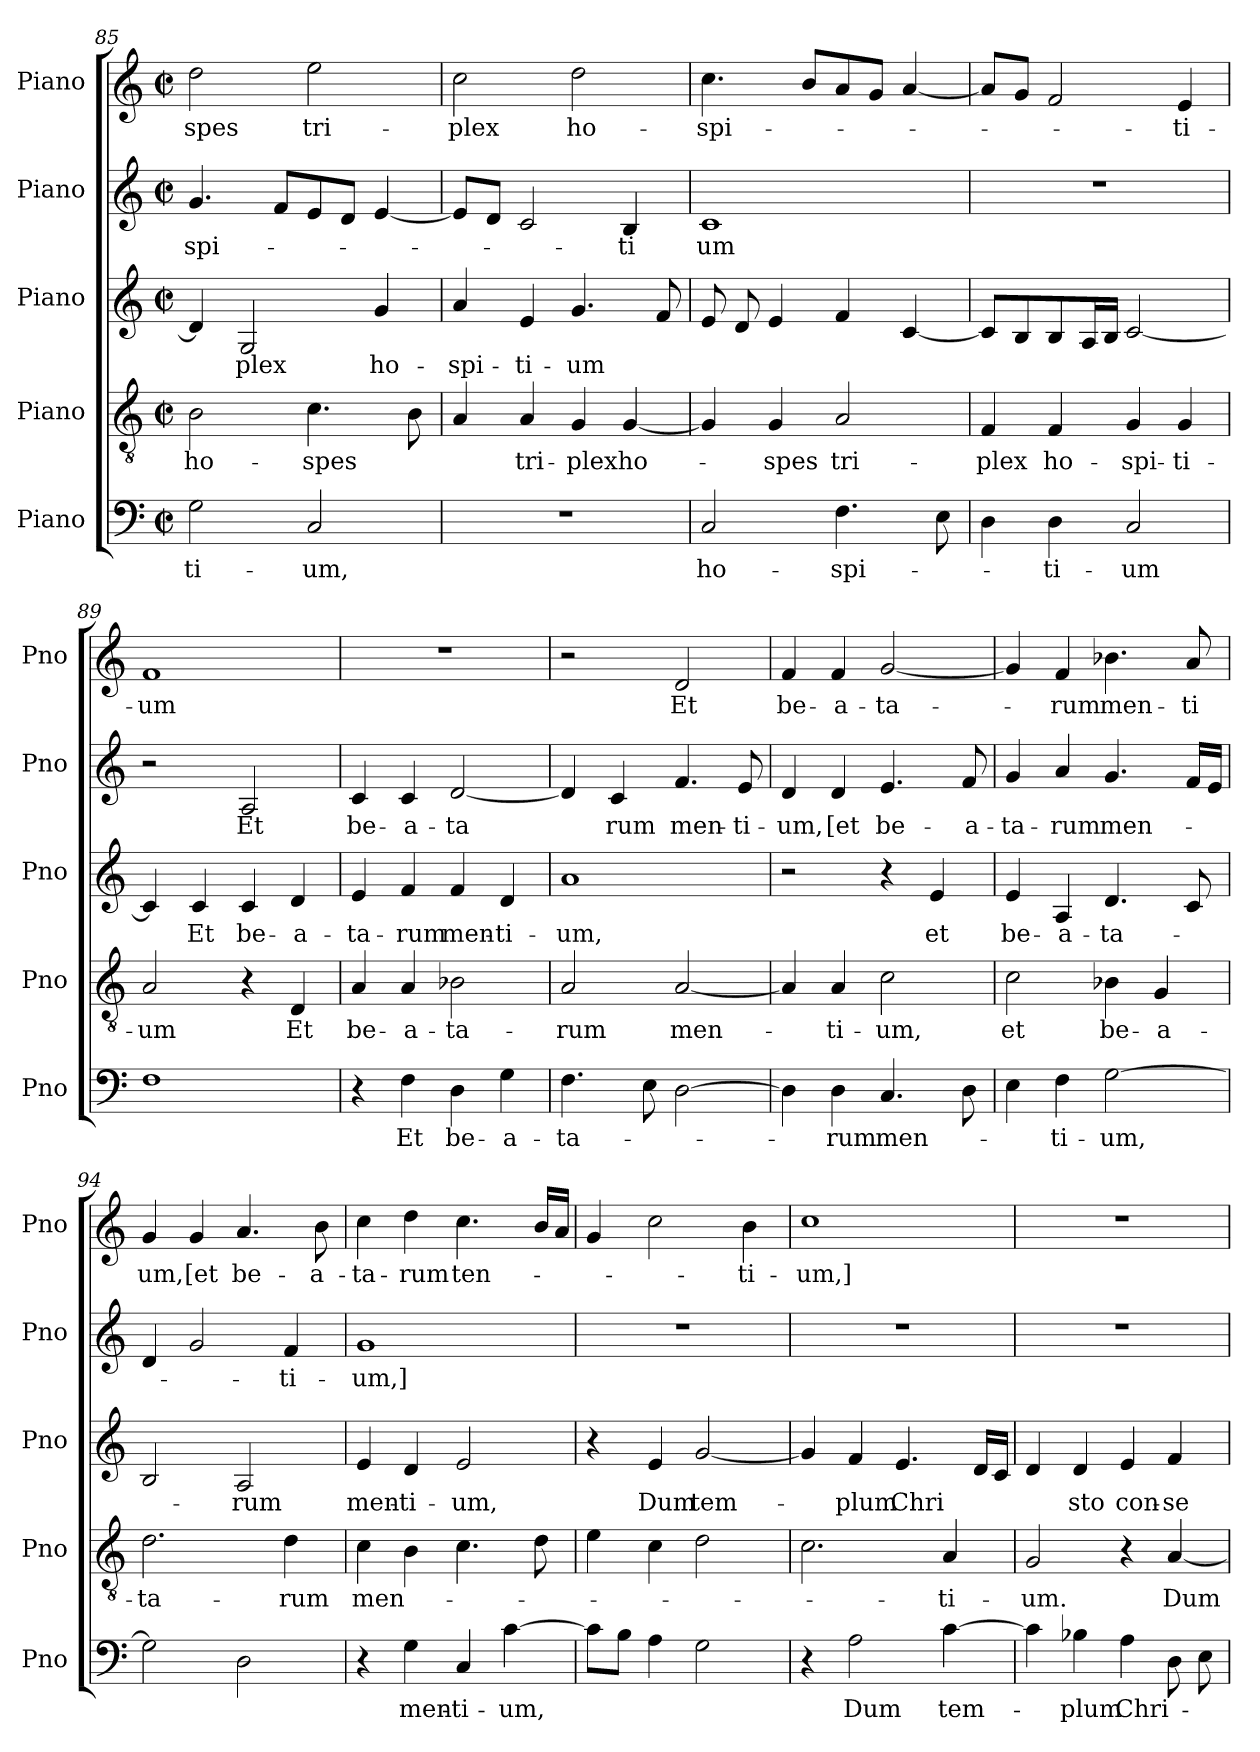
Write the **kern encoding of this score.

**kern	**text	**kern	**text	**kern	**text	**kern	**text	**kern	**text
*part5	*part5	*part4	*part4	*part3	*part3	*part2	*part2	*part1	*part1
*staff5	*staff5	*staff4	*staff4	*staff3	*staff3	*staff2	*staff2	*staff1	*staff1
*I"Piano	*	*I"Piano	*	*I"Piano	*	*I"Piano	*	*I"Piano	*
*I'Pno	*	*I'Pno	*	*I'Pno	*	*I'Pno	*	*I'Pno	*
*clefF4	*	*clefGv2	*	*clefG2	*	*clefG2	*	*clefG2	*
*k[]	*	*k[]	*	*k[]	*	*k[]	*	*k[]	*
*M2/2	*	*M2/2	*	*M2/2	*	*M2/2	*	*M2/2	*
*met(c|)	*	*met(c|)	*	*met(c|)	*	*met(c|)	*	*met(c|)	*
=85	=85	=85	=85	=85	=85	=85	=85	=85	=85
!	!LO:LY:b	!	!LO:LY:b	!	!	!	!LO:LY:b	!	!LO:LY:b
2G\	-ti-	2B\	ho-	4d/]	.	4.g/	-spi-	2dd\	-spes
!	!	!	!	!	!LO:LY:b	!	!	!	!
.	.	.	.	2G/	-plex	.	.	.	.
.	.	.	.	.	.	8f/L	.	.	.
!	!LO:LY:b	!	!LO:LY:b	!	!	!	!	!	!LO:LY:b
2C/	-um,	4.c\	-spes	.	.	8e/	.	2ee\	tri-
.	.	.	.	.	.	8d/J	.	.	.
!	!	!	!	!	!LO:LY:b	!	!	!	!
.	.	.	.	4g/	ho-	[4e/	.	.	.
.	.	8B\	.	.	.	.	.	.	.
=86	=86	=86	=86	=86	=86	=86	=86	=86	=86
!	!	!	!	!	!LO:LY:b	!	!	!	!LO:LY:b
1r	.	4A/	.	4a/	-spi-	8e/L]	.	2cc\	-plex
.	.	.	.	.	.	8d/J	.	.	.
!	!	!	!LO:LY:b	!	!LO:LY:b	!	!	!	!
.	.	4A/	tri-	4e/	-ti-	2c/	.	.	.
!	!	!	!LO:LY:b	!	!LO:LY:b	!	!	!	!LO:LY:b
.	.	4G/	-plex	4.g/	-um	.	.	2dd\	ho-
!	!	!	!LO:LY:b	!	!	!	!LO:LY:b	!	!
.	.	[4G/	ho-	.	.	4B/	-ti	.	.
.	.	.	.	8f/	.	.	.	.	.
=87	=87	=87	=87	=87	=87	=87	=87	=87	=87
!	!LO:LY:b	!	!	!	!	!	!LO:LY:b	!	!LO:LY:b
2C/	ho-	4G/]	.	8e/	.	1c	um	4.cc\	-spi-
.	.	.	.	8d/	.	.	.	.	.
!	!	!	!LO:LY:b	!	!	!	!	!	!
.	.	4G/	-spes	4e/	.	.	.	.	.
.	.	.	.	.	.	.	.	8b/L	.
!	!LO:LY:b	!	!LO:LY:b	!	!	!	!	!	!
4.F\	-spi-	2A/	tri-	4f/	.	.	.	8a/	.
.	.	.	.	.	.	.	.	8g/J	.
.	.	.	.	[4c/	.	.	.	[4a/	.
8E\	.	.	.	.	.	.	.	.	.
!!LO:PB:g=z
=88	=88	=88	=88	=88	=88	=88	=88	=88	=88
!	!	!	!LO:LY:b	!	!	!	!	!	!
4D\	.	4F/	-plex	8c/L]	.	1r	.	8a/L]	.
.	.	.	.	8B/	.	.	.	8g/J	.
!	!LO:LY:b	!	!LO:LY:b	!	!	!	!	!	!
4D\	-ti-	4F/	ho-	8B/	.	.	.	2f/	.
.	.	.	.	16A/L	.	.	.	.	.
.	.	.	.	16B/JJ	.	.	.	.	.
!	!LO:LY:b	!	!LO:LY:b	!	!	!	!	!	!
2C/	-um	4G/	-spi-	[2c/	.	.	.	.	.
!	!	!	!LO:LY:b	!	!	!	!	!	!LO:LY:b
.	.	4G/	-ti-	.	.	.	.	4e/	-ti-
=89	=89	=89	=89	=89	=89	=89	=89	=89	=89
!	!	!	!LO:LY:b	!	!	!	!	!	!LO:LY:b
1F	.	2A/	-um	4c/]	.	2r	.	1f	-um
!	!	!	!	!	!LO:LY:b	!	!	!	!
.	.	.	.	4c/	Et	.	.	.	.
!	!	!	!	!	!LO:LY:b	!	!LO:LY:b	!	!
.	.	4r	.	4c/	be-	2A/	Et	.	.
!	!	!	!LO:LY:b	!	!LO:LY:b	!	!	!	!
.	.	4D/	Et	4d/	-a-	.	.	.	.
=90	=90	=90	=90	=90	=90	=90	=90	=90	=90
!	!	!	!LO:LY:b	!	!LO:LY:b	!	!LO:LY:b	!	!
4r	.	4A/	be-	4e/	-ta-	4c/	be-	1r	.
!	!LO:LY:b	!	!LO:LY:b	!	!LO:LY:b	!	!LO:LY:b	!	!
4F\	Et	4A/	-a-	4f/	-rum	4c/	-a-	.	.
!	!LO:LY:b	!	!LO:LY:b	!	!LO:LY:b	!	!LO:LY:b	!	!
4D\	be-	2B-X\	-ta-	4f/	men-	[2d/	-ta	.	.
!	!LO:LY:b	!	!	!	!LO:LY:b	!	!	!	!
4G\	-a-	.	.	4d/	-ti-	.	.	.	.
=91	=91	=91	=91	=91	=91	=91	=91	=91	=91
!	!LO:LY:b	!	!LO:LY:b	!	!LO:LY:b	!	!	!	!
4.F\	-ta-	2A/	-rum	1a	-um,	4d/]	.	2r	.
!	!	!	!	!	!	!	!LO:LY:b	!	!
.	.	.	.	.	.	4c/	rum	.	.
8E\	.	.	.	.	.	.	.	.	.
!	!	!	!LO:LY:b	!	!	!	!LO:LY:b	!	!LO:LY:b
[2D\	.	[2A/	men-	.	.	4.f/	men-	2d/	Et
!	!	!	!	!	!	!	!LO:LY:b	!	!
.	.	.	.	.	.	8e/	-ti-	.	.
=92	=92	=92	=92	=92	=92	=92	=92	=92	=92
!	!	!	!	!	!	!	!LO:LY:b	!	!LO:LY:b
4D\]	.	4A/]	.	2r	.	4d/	-um,	4f/	be-
!	!LO:LY:b	!	!LO:LY:b	!	!	!	!LO:LY:b	!	!LO:LY:b
4D\	-rum	4A/	-ti-	.	.	4d/	[et	4f/	-a-
!	!LO:LY:b	!	!LO:LY:b	!	!	!	!LO:LY:b	!	!LO:LY:b
4.C/	men-	2c\	-um,	4r	.	4.e/	be-	[2g/	-ta-
!	!	!	!	!	!LO:LY:b	!	!	!	!
.	.	.	.	4e/	et	.	.	.	.
!	!	!	!	!	!	!	!LO:LY:b	!	!
8D\	.	.	.	.	.	8f/	-a-	.	.
=93	=93	=93	=93	=93	=93	=93	=93	=93	=93
!	!	!	!LO:LY:b	!	!LO:LY:b	!	!LO:LY:b	!	!
4E\	.	2c\	et	4e/	be-	4g/	-ta-	4g/]	.
!	!LO:LY:b	!	!	!	!LO:LY:b	!	!LO:LY:b	!	!LO:LY:b
4F\	-ti-	.	.	4A/	-a-	4a/	-rum	4f/	-rum
!	!LO:LY:b	!	!LO:LY:b	!	!LO:LY:b	!	!LO:LY:b	!	!LO:LY:b
[2G\	-um,	4B-X\	be-	4.d/	-ta-	4.g/	men-	4.b-X\	men-
!	!	!	!LO:LY:b	!	!	!	!	!	!
.	.	4G/	-a-	.	.	.	.	.	.
!	!	!	!	!	!	!	!	!	!LO:LY:b
.	.	.	.	8c/	.	16f/LL	.	8a/	-ti
.	.	.	.	.	.	16e/JJ	.	.	.
!!LO:LB:g=z
=94	=94	=94	=94	=94	=94	=94	=94	=94	=94
!	!	!	!LO:LY:b	!	!	!	!	!	!LO:LY:b
2G\]	.	2.d\	-ta-	2B/	.	4d/	.	4g/	um,
!	!	!	!	!	!	!	!	!	!LO:LY:b
.	.	.	.	.	.	2g/	.	4g/	[et
!	!	!	!	!	!LO:LY:b	!	!	!	!LO:LY:b
2D\	.	.	.	2A/	-rum	.	.	4.a/	be-
!	!	!	!LO:LY:b	!	!	!	!LO:LY:b	!	!
.	.	4d\	-rum	.	.	4f/	-ti-	.	.
!	!	!	!	!	!	!	!	!	!LO:LY:b
.	.	.	.	.	.	.	.	8b\	-a­-
=95	=95	=95	=95	=95	=95	=95	=95	=95	=95
!	!	!	!LO:LY:b	!	!LO:LY:b	!	!LO:LY:b	!	!LO:LY:b
4r	.	4c\	men-	4e/	men-	1g	-um,]	4cc\	-ta-
!	!LO:LY:b	!	!	!	!LO:LY:b	!	!	!	!LO:LY:b
4G\	men-	4B\	.	4d/	-ti-	.	.	4dd\	-rum
!	!LO:LY:b	!	!	!	!LO:LY:b	!	!	!	!LO:LY:b
4C/	-ti-	4.c\	.	2e/	-um,	.	.	4.cc\	ten-
!	!LO:LY:b	!	!	!	!	!	!	!	!
[4c\	-um,	.	.	.	.	.	.	.	.
.	.	8d\	.	.	.	.	.	16b/LL	.
.	.	.	.	.	.	.	.	16a/JJ	.
=96	=96	=96	=96	=96	=96	=96	=96	=96	=96
8c\L]	.	4e\	.	4r	.	1r	.	4g/	.
8B\J	.	.	.	.	.	.	.	.	.
!	!	!	!	!	!LO:LY:b	!	!	!	!
4A\	.	4c\	.	4e/	Dum	.	.	2cc\	.
!	!	!	!	!	!LO:LY:b	!	!	!	!
2G\	.	2d\	.	[2g/	tem-	.	.	.	.
!	!	!	!	!	!	!	!	!	!LO:LY:b
.	.	.	.	.	.	.	.	4b\	-ti-
=97	=97	=97	=97	=97	=97	=97	=97	=97	=97
!	!	!	!	!	!	!	!	!	!LO:LY:b
4r	.	2.c\	.	4g/]	.	1r	.	1cc	-um,]
!	!LO:LY:b	!	!	!	!LO:LY:b	!	!	!	!
2A\	Dum	.	.	4f/	-plum	.	.	.	.
!	!	!	!	!	!LO:LY:b	!	!	!	!
.	.	.	.	4.e/	Chri	.	.	.	.
!	!LO:LY:b	!	!LO:LY:b	!	!	!	!	!	!
[4c\	tem-	4A/	-ti-	.	.	.	.	.	.
.	.	.	.	16d/LL	.	.	.	.	.
.	.	.	.	16c/JJ	.	.	.	.	.
=98	=98	=98	=98	=98	=98	=98	=98	=98	=98
!	!	!	!LO:LY:b	!	!	!	!	!	!
4c\]	.	2G/	-um.	4d/	.	1r	.	1r	.
!	!LO:LY:b	!	!	!	!LO:LY:b	!	!	!	!
4B-X\	-plum	.	.	4d/	sto	.	.	.	.
!	!LO:LY:b	!	!	!	!LO:LY:b	!	!	!	!
4A\	Chri-	4r	.	4e/	con-	.	.	.	.
!	!	!	!LO:LY:b	!	!LO:LY:b	!	!	!	!
8D\	.	[4A/	Dum	4f/	-se	.	.	.	.
8E\	.	.	.	.	.	.	.	.	.
=	=	=	=	=	=	=	=	=	=
*-	*-	*-	*-	*-	*-	*-	*-	*-	*-
